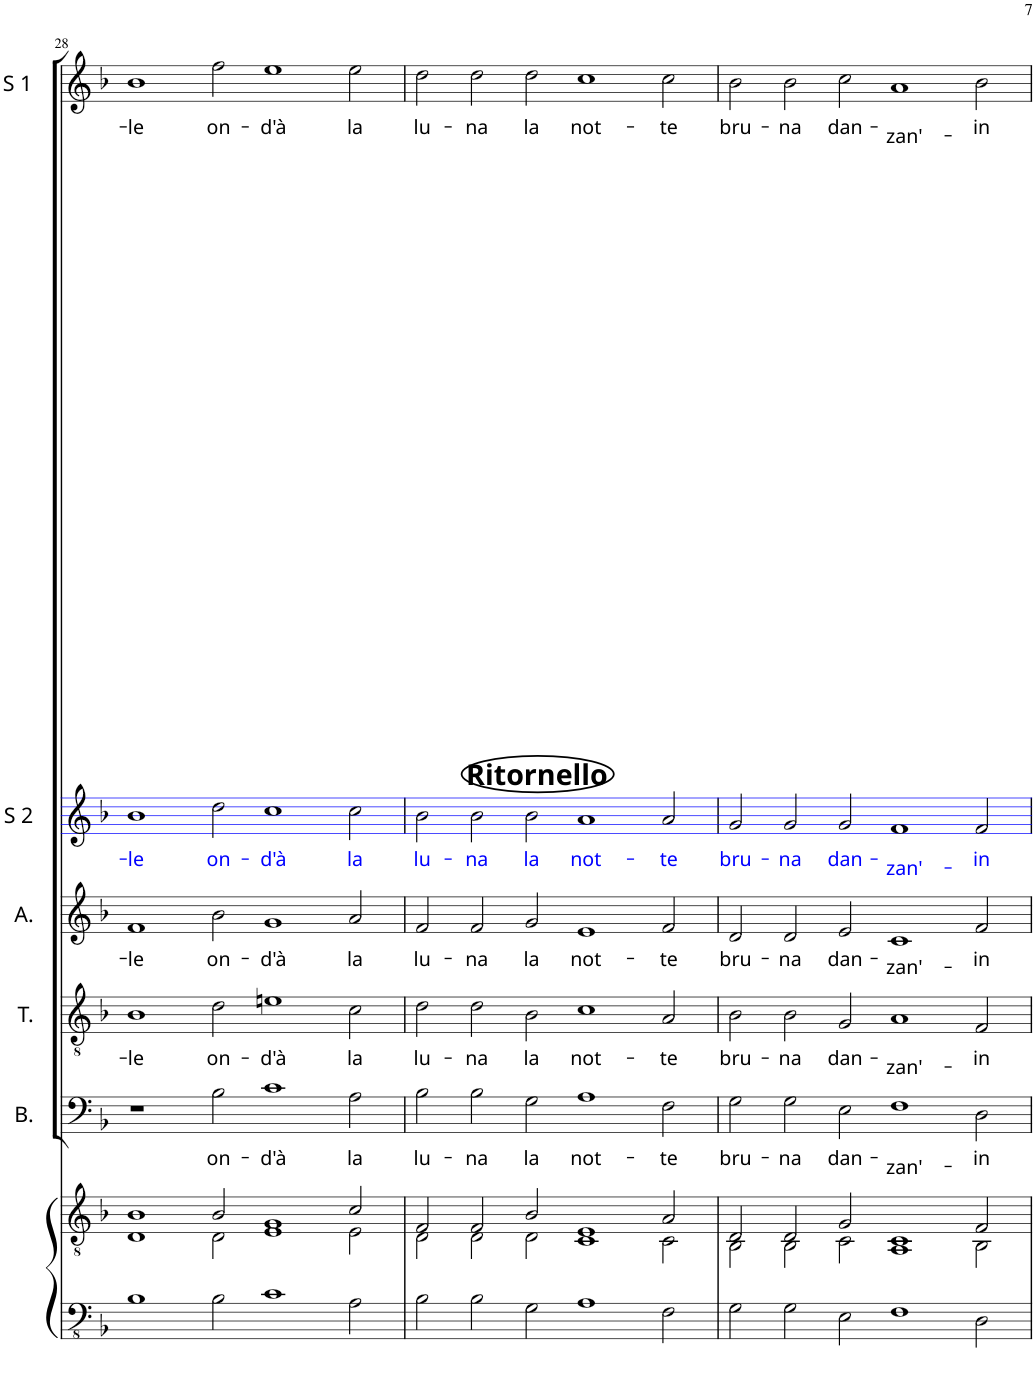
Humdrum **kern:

**kern	**kern	**kern	**text	**kern	**text	**kern	**text	**kern	**text	**kern	**text
*part6	*part6	*part5	*part5	*part4	*part4	*part3	*part3	*part2	*part2	*part1	*part1
*staff7	*staff6	*staff5	*staff5	*staff4	*staff4	*staff3	*staff3	*staff2	*staff2	*staff1	*staff1
*I"Piano	*	*I"B.	*	*I"T.	*	*I"A.	*	*I"S 2	*	*I"S 1	*
*I'Pno	*	*I'B.	*	*I'T.	*	*I'A.	*	*I'S 2	*	*I'S 1	*
!!LO:PB:g=z
*clefFv4	*clefGv2	*clefF4	*	*clefGv2	*	*clefG2	*	*clefG2	*	*clefG2	*
*k[b-]	*k[b-]	*k[b-]	*	*k[b-]	*	*k[b-]	*	*k[b-]	*	*k[b-]	*
*M6/2	*M6/2	*M6/2	*	*M6/2	*	*M6/2	*	*M6/2	*	*M6/2	*
=28	=28	=28	=28	=28	=28	=28	=28	=28	=28	=28	=28
*	*^	*	*	*	*	*	*	*	*	*	*
!	!	!	!	!	!	!	!	!	!	!	!LO:TX:b:B:t=Ritornello	!
!	!	!	!	!	!	!LO:LY:b	!	!LO:LY:b	!	!LO:LY:b:color=#0000FF	!	!LO:LY:b
1BB-	1B-	1D	1r	.	1B-	-le	1f	-le	1b-	-le	1b-	-le
!	!	!	!	!LO:LY:b	!	!LO:LY:b	!	!LO:LY:b	!	!LO:LY:b:color=#0000FF	!	!LO:LY:b
2BB-\	2B-/	2D\	2B-\	on-	2d\	on-	2b-\	on-	2dd\	on-	2ff\	on-
!	!	!	!	!LO:LY:b	!	!LO:LY:b	!	!LO:LY:b	!	!LO:LY:b:color=#0000FF	!	!LO:LY:b
1C	1G	1E	1c	-d'à	1en	-d'à	1g	-d'à	1cc	-d'à	1ee	-d'à
!	!	!	!	!LO:LY:b	!	!LO:LY:b	!	!LO:LY:b	!	!LO:LY:b:color=#0000FF	!	!LO:LY:b
2AA\	2c/	2E\	2A\	la	2c\	la	2a/	la	2cc\	la	2ee\	la
=29	=29	=29	=29	=29	=29	=29	=29	=29	=29	=29	=29	=29
!	!	!	!	!LO:LY:b	!	!LO:LY:b	!	!LO:LY:b	!	!LO:LY:b:color=#0000FF	!	!LO:LY:b
2BB-\	2F/	2D\	2B-\	lu-	2d\	lu-	2f/	lu-	2b-\	lu-	2dd\	lu-
!	!	!	!	!LO:LY:b	!	!LO:LY:b	!	!LO:LY:b	!	!LO:LY:b:color=#0000FF	!	!LO:LY:b
2BB-\	2F/	2D\	2B-\	-na	2d\	-na	2f/	-na	2b-\	-na	2dd\	-na
!	!	!	!	!LO:LY:b	!	!LO:LY:b	!	!LO:LY:b	!	!LO:LY:b:color=#0000FF	!	!LO:LY:b
2GG\	2B-/	2D\	2G\	la	2B-\	la	2g/	la	2b-\	la	2dd\	la
!	!	!	!	!LO:LY:b	!	!LO:LY:b	!	!LO:LY:b	!	!LO:LY:b:color=#0000FF	!	!LO:LY:b
1AA	1E	1C	1A	not-	1c	not-	1e	not-	1a	not-	1cc	not-
!	!	!	!	!LO:LY:b	!	!LO:LY:b	!	!LO:LY:b	!	!LO:LY:b:color=#0000FF	!	!LO:LY:b
2FF\	2A/	2C\	2F\	-te	2A/	-te	2f/	-te	2a/	-te	2cc\	-te
=30	=30	=30	=30	=30	=30	=30	=30	=30	=30	=30	=30	=30
!	!	!	!	!LO:LY:b	!	!LO:LY:b	!	!LO:LY:b	!	!LO:LY:b:color=#0000FF	!	!LO:LY:b
2GG\	2D/	2BB-\	2G\	bru-	2B-\	bru-	2d/	bru-	2g/	bru-	2b-\	bru-
!	!	!	!	!LO:LY:b	!	!LO:LY:b	!	!LO:LY:b	!	!LO:LY:b:color=#0000FF	!	!LO:LY:b
2GG\	2D/	2BB-\	2G\	-na	2B-\	-na	2d/	-na	2g/	-na	2b-\	-na
!	!	!	!	!LO:LY:b	!	!LO:LY:b	!	!LO:LY:b	!	!LO:LY:b:color=#0000FF	!	!LO:LY:b
2EE\	2G/	2C\	2E\	dan-	2G/	dan-	2e/	dan-	2g/	dan-	2cc\	dan-
!	!	!	!	!LO:LY:b	!	!LO:LY:b	!	!LO:LY:b	!	!LO:LY:b:color=#0000FF	!	!LO:LY:b
1FF	1C	1AA	1F	-zan'-	1A	-zan'-	1c	-zan'-	1f	-zan'-	1a	-zan'-
!	!	!	!	!LO:LY:b	!	!LO:LY:b	!	!LO:LY:b	!	!LO:LY:b:color=#0000FF	!	!LO:LY:b
2DD\	2F/	2BB-\	2D\	-in	2F/	-in	2f/	-in	2f/	-in	2b-\	-in
*	*v	*v	*	*	*	*	*	*	*	*	*	*
=	=	=	=	=	=	=	=	=	=	=	=
*-	*-	*-	*-	*-	*-	*-	*-	*-	*-	*-	*-
